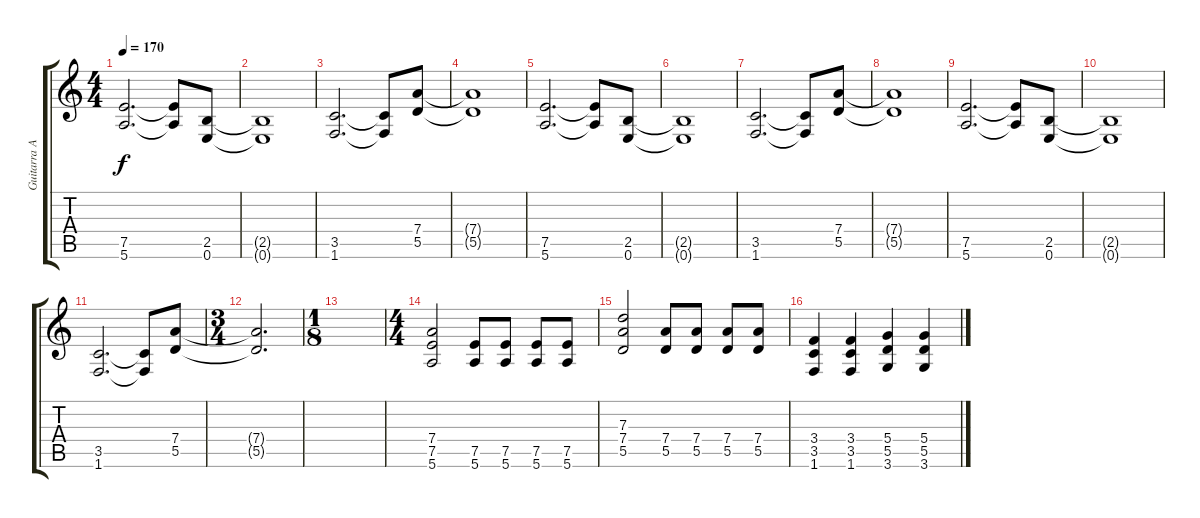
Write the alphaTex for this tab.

\track ("Guitarra Adicional" "Guitarra A") {instrument distortionguitar}
\staff {score tabs}
\tuning (E4 B3 G3 D3 A2 E2) {hide}
\ts (4 4)
\tempo 170
\clef g2
\ks c
(7.5 5.6).2{d dy f} (7.5{t} 5.6{t}).8 (2.5 0.6).8 |
(2.5{t} 0.6{t}).1 |
(3.5 1.6).2{d} (3.5{t} 1.6{t}).8 (7.4 5.5).8 |
(7.4{t} 5.5{t}).1 |
(7.5 5.6).2{d} (7.5{t} 5.6{t}).8 (2.5 0.6).8 |
(2.5{t} 0.6{t}).1 |
(3.5 1.6).2{d} (3.5{t} 1.6{t}).8 (7.4 5.5).8 |
(7.4{t} 5.5{t}).1 |
(7.5 5.6).2{d} (7.5{t} 5.6{t}).8 (2.5 0.6).8 |
(2.5{t} 0.6{t}).1 |
(3.5 1.6).2{d} (3.5{t} 1.6{t}).8 (7.4 5.5).8 |
\ts (3 4)
(7.4{t} 5.5{t}).2{d} |
\ts (1 8)
|
\ts (4 4)
(7.4 7.5 5.6).2{balance 8} (7.5 5.6).8 (7.5 5.6).8 (7.5 5.6).8 (7.5 5.6).8 |
(7.3 7.4 5.5).2 (7.4 5.5).8 (7.4 5.5).8 (7.4 5.5).8 (7.4 5.5).8 |
(3.4 3.5 1.6).4 (3.4 3.5 1.6).4 (5.4 5.5 3.6).4 (5.4 5.5 3.6).4
